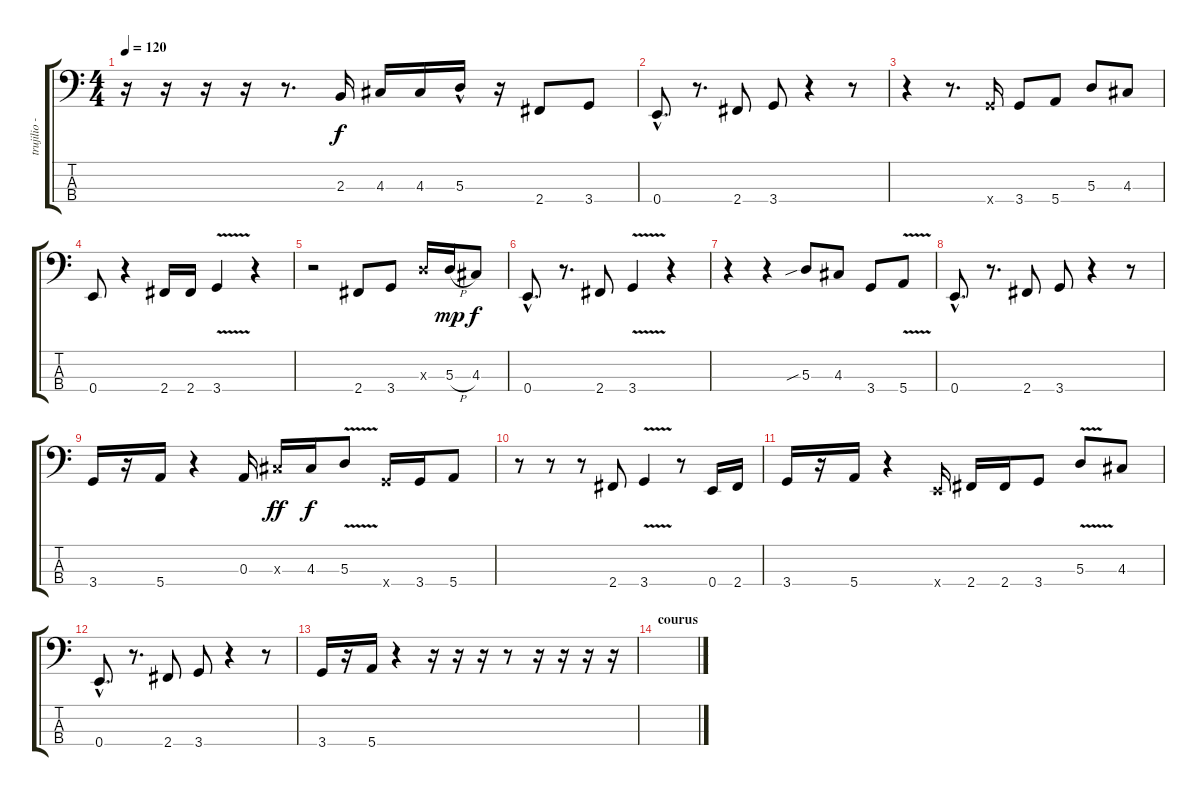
\track ("trujilio - fingerstyle" "trujilio -") {instrument electricbasspick}
\staff {score tabs}
\tuning (G2 D2 A1 E1) {hide}
\ts (4 4)
\tempo 120
\clef f4
\ks c
r.16{dy f} r.16 r.16 r.16 r.8{d} 2.3.16 4.3.16 4.3.16 5.3{hac}.16 r.16 2.4.8 3.4.8 |
0.4{hac}.8{d} r.8{d} 2.4.8 3.4.8 r.4 r.8 |
r.4 r.8{d} 3.4{x}.16 3.4.8 5.4.8 5.3.8 4.3.8 |
0.4.8 r.4 2.4.16 2.4.16 3.4{v}.4 r.4 |
r.2 2.4.8 3.4.8 5.3{x}.16 5.3{h}.16{dy mp} 4.3.8{dy f} |
0.4{hac}.8{d} r.8{d} 2.4.8 3.4{v}.4 r.4 |
r.4 r.4 5.3{sib}.8 4.3.8 3.4.8 5.4{v}.8 |
0.4{hac}.8{d} r.8{d} 2.4.8 3.4.8 r.4 r.8 |
3.4.16 r.16 5.4.16 r.4 0.3.16 4.3{x}.16{dy ff} 4.3.16{dy f} 5.3{v}.8 3.4{x}.16 3.4.16 5.4.8 |
r.8 r.8 r.8 2.4.8 3.4{v}.4 r.8 0.4.16 2.4.16 |
3.4.16 r.16 5.4.16 r.4 0.4{x}.16 2.4.16 2.4.16 3.4.8 5.3{v}.8 4.3.8 |
0.4{hac}.8{d} r.8{d} 2.4.8 3.4.8 r.4 r.8 |
3.4.16 r.16 5.4.16 r.4 r.16 r.16 r.16 r.8 r.16 r.16 r.16 r.16 |
\section ("" "courus")
